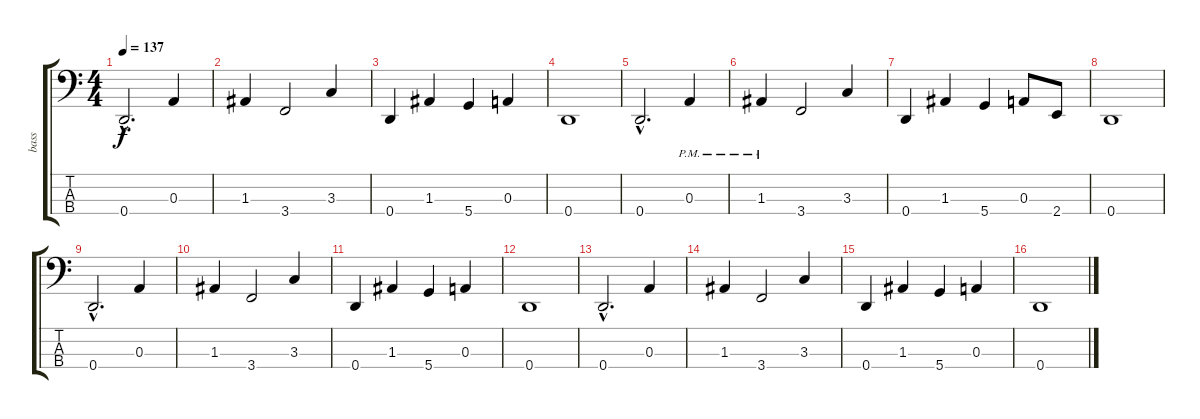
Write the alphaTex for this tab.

\track ("bass" "bass") {instrument electricbassfinger}
\staff {score tabs}
\tuning (G2 D2 A1 D1) {hide}
\ts (4 4)
\tempo 137
\clef f4
\ks c
0.4{hac}.2{d dy f} 0.3.4 |
1.3.4 3.4.2 3.3.4 |
0.4.4 1.3.4 5.4.4 0.3.4 |
0.4.1 |
0.4{hac}.2{d} 0.3{pm}.4 |
1.3{pm}.4 3.4.2 3.3.4 |
0.4.4 1.3.4 5.4.4 0.3.8 2.4.8 |
0.4.1 |
0.4{hac}.2{d} 0.3.4 |
1.3.4 3.4.2 3.3.4 |
0.4.4 1.3.4 5.4.4 0.3.4 |
0.4.1 |
0.4{hac}.2{d} 0.3.4 |
1.3.4 3.4.2 3.3.4 |
0.4.4 1.3.4 5.4.4 0.3.4 |
0.4.1
